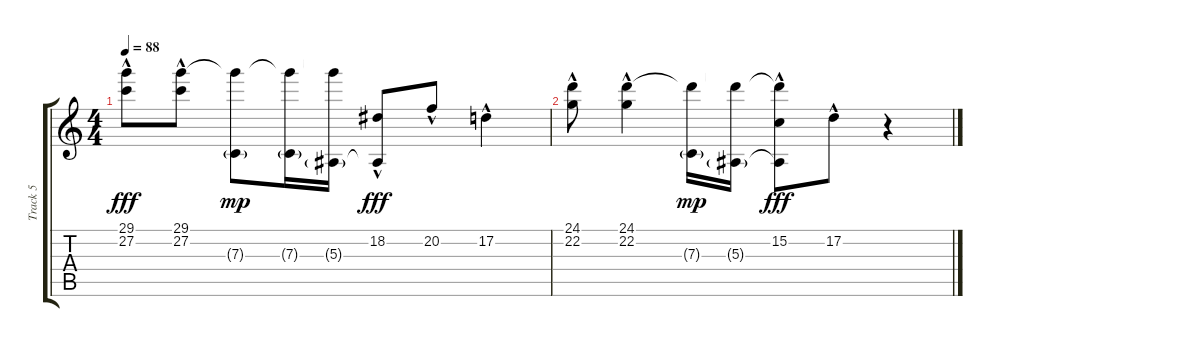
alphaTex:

\track ("Track 5" "Track 5") {instrument acousticgrandpiano}
\staff {score tabs}
\tuning (D4 A3 F3 C3 G2 C2) {hide}
\ts (4 4)
\tempo 88
\clef g2
\ks c
(29.1{hac} 27.2{hac}).8{dy fff} (29.1{hac} 27.2{hac}).8 (29.1{t} 7.3{g}).8{dy mp} (29.1{t} 7.3{g}).16 (29.1{t} 5.3{g}).16 (18.2{hac} 5.3{t}).8{dy fff} 20.2{hac}.8 17.2{hac}.4 |
(24.1{hac} 22.2{hac}).8 (24.1{hac} 22.2{hac}).4 (24.1{t} 7.3{g}).16{dy mp} (24.1{t} 5.3{g}).16 (24.1{t} 15.2{hac} 5.3{t}).8{dy fff} 17.2{hac}.8 r.4
